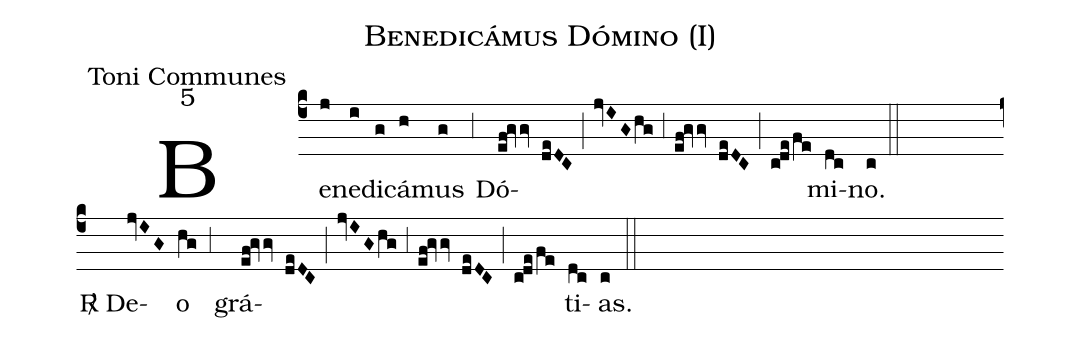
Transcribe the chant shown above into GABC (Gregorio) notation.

name: Benedicámus Dómino (I);
office-part: Toni Communes;
mode: 5;
%%
(c4) Be(j)ne(i)di(g)cá(h)mus(g) (,3) Dó(ef!gvgv deDC;jvIGhg,3ef!gvgv deDC;cdefe)mi(dc)no.(c) (::Z)
<sp>R/</sp> De(jvIG)o(hg,3) grá(ef!gvgv deDC;jvIGhg,3ef!gvgv deDC;cdefe)ti(dc)as.(c) (::)
